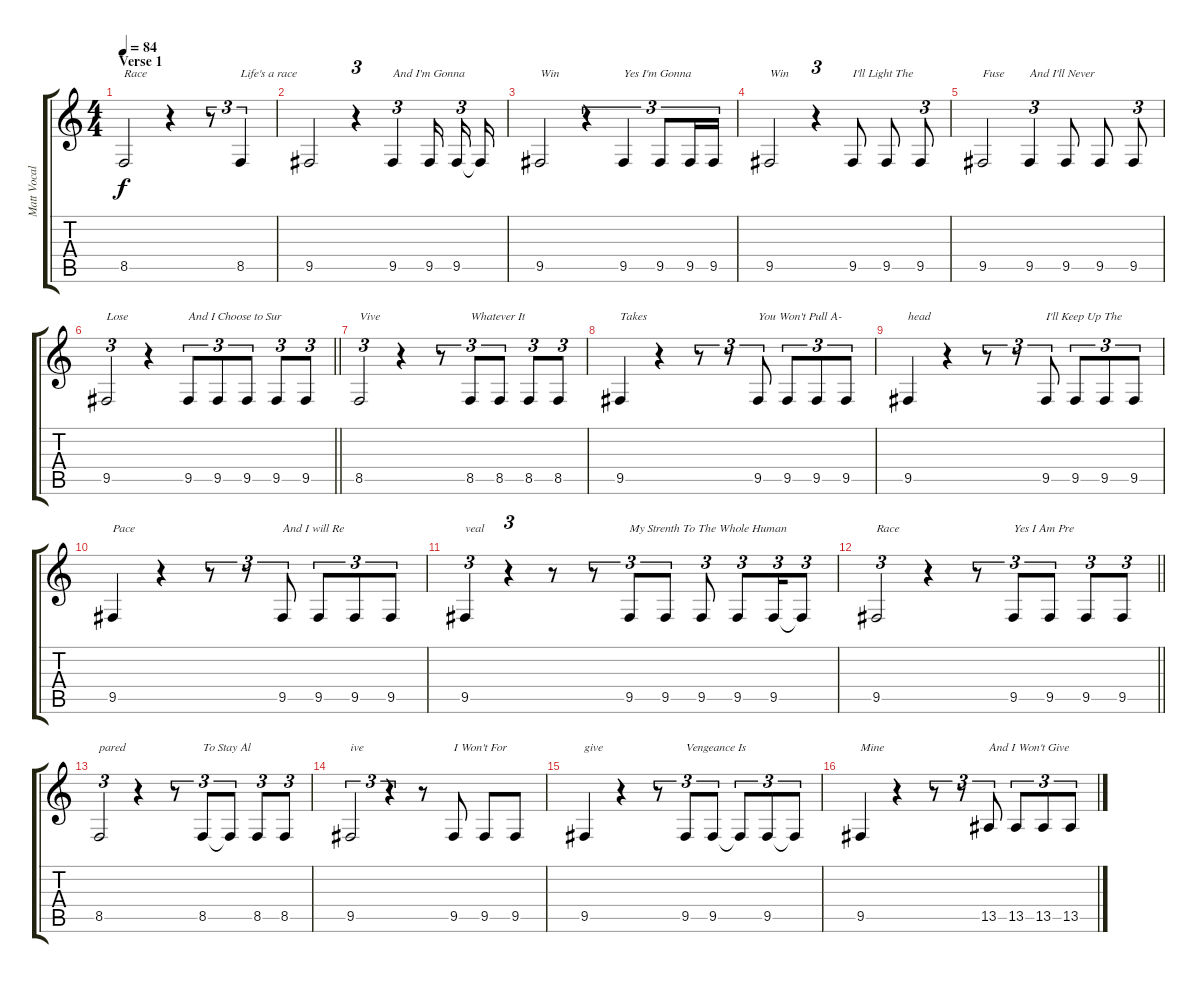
\track ("Matt Vocals" "Matt Vocal") {instrument oboe}
\staff {score tabs}
\tuning (E4 B3 G3 D3 A2 E2) {hide}
\ts (4 4)
\section ("" "Verse 1")
\tempo 84
\clef g2
\ks c
8.5.2{txt "Race" dy f} r.4 r.8{tu (3 2)} 8.5.4{tu (3 2) txt "Life's a race"} |
9.5.2 r.4{tu (3 2)} 9.5.4{tu (3 2) txt "And I'm Gonna"} 9.5.16{beam splitsecondary} 9.5.16{tu (3 2)} 9.5{t}.16 |
9.5.2{txt "Win"} r.4{tu (3 2)} 9.5.4{tu (3 2) txt "Yes I'm Gonna"} 9.5.8{tu (3 2)} 9.5.16{tu (3 2)} 9.5.16{tu (3 2)} |
9.5.2{txt "Win"} r.4{tu (3 2)} 9.5.8{txt "I'll Light The"} 9.5.8 9.5.8{tu (3 2)} |
9.5.2{txt "Fuse"} 9.5.4{tu (3 2) txt "And I'll Never"} 9.5.8 9.5.8 9.5.8{tu (3 2)} |
\barLineRight lightlight
9.5.2{tu (3 2) txt "Lose"} r.4 9.5.8{tu (3 2) txt "And I Choose to Sur"} 9.5.8{tu (3 2)} 9.5.8{tu (3 2)} 9.5.8{tu (3 2)} 9.5.8{tu (3 2)} |
8.5.2{tu (3 2) txt "Vive"} r.4 r.8{tu (3 2)} 8.5.8{tu (3 2) txt "Whatever It"} 8.5.8{tu (3 2)} 8.5.8{tu (3 2)} 8.5.8{tu (3 2)} |
9.5.4{txt "Takes"} r.4 r.8{tu (3 2)} r.8{tu (3 2)} 9.5.8{tu (3 2) txt "You Won't Pull A-"} 9.5.8{tu (3 2)} 9.5.8{tu (3 2)} 9.5.8{tu (3 2)} |
9.5.4{txt "head"} r.4 r.8{tu (3 2)} r.8{tu (3 2)} 9.5.8{tu (3 2) txt "I'll Keep Up The"} 9.5.8{tu (3 2)} 9.5.8{tu (3 2)} 9.5.8{tu (3 2)} |
9.5.4{txt "Pace"} r.4 r.8{tu (3 2)} r.8{tu (3 2)} 9.5.8{tu (3 2) txt "And I will Re"} 9.5.8{tu (3 2)} 9.5.8{tu (3 2)} 9.5.8{tu (3 2)} |
9.5.4{tu (3 2) txt "veal"} r.4{tu (3 2)} r.8 r.8{tu (3 2)} 9.5.8{tu (3 2) txt "My Strenth To The Whole Human"} 9.5.8{tu (3 2)} 9.5.8{tu (3 2)} 9.5.8{tu (3 2)} 9.5.16{tu (3 2)} 9.5{t}.8{tu (3 2)} |
\barLineRight lightlight
9.5.2{tu (3 2) txt "Race"} r.4 r.8{tu (3 2)} 9.5.8{tu (3 2) txt "Yes I Am Pre"} 9.5.8{tu (3 2)} 9.5.8{tu (3 2)} 9.5.8{tu (3 2)} |
8.5.2{tu (3 2) txt "pared"} r.4 r.8{tu (3 2)} 8.5.8{tu (3 2) txt "To Stay Al"} 8.5{t}.8{tu (3 2)} 8.5.8{tu (3 2)} 8.5.8{tu (3 2)} |
9.5.2{tu (3 2) txt "ive"} r.4{tu (3 2)} r.8 9.5.8{txt "I Won't For"} 9.5.8 9.5.8 |
9.5.4{txt "give"} r.4 r.8{tu (3 2)} 9.5.8{tu (3 2) txt "Vengeance Is"} 9.5.8{tu (3 2)} 9.5{t}.8{tu (3 2)} 9.5.8{tu (3 2)} 9.5{t}.8{tu (3 2)} |
9.5.4{txt "Mine"} r.4 r.8{tu (3 2)} r.8{tu (3 2)} 13.5.8{tu (3 2) txt "And I Won't Give"} 13.5.8{tu (3 2)} 13.5.8{tu (3 2)} 13.5.8{tu (3 2)}
